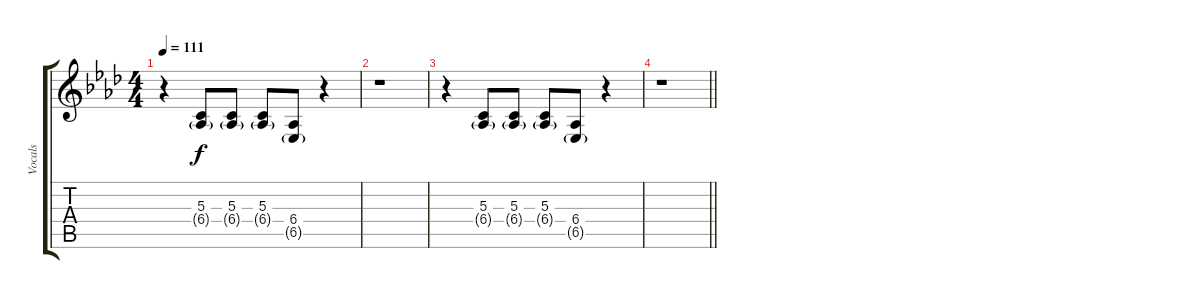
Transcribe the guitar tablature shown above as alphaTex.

\track ("Vocals" "Vocals") {instrument altosax}
\staff {score tabs}
\tuning (E4 B3 G3 D3 A2 E2) {hide}
\ts (4 4)
\tempo 111
\clef g2
\ks ab
r.4{dy f} (5.3 6.4{g}).8 (5.3 6.4{g}).8 (5.3 6.4{g}).8 (6.4 6.5{g}).8 r.4 |
r.1 |
r.4 (5.3 6.4{g}).8 (5.3 6.4{g}).8 (5.3 6.4{g}).8 (6.4 6.5{g}).8 r.4 |
\barLineRight lightlight
r.1
